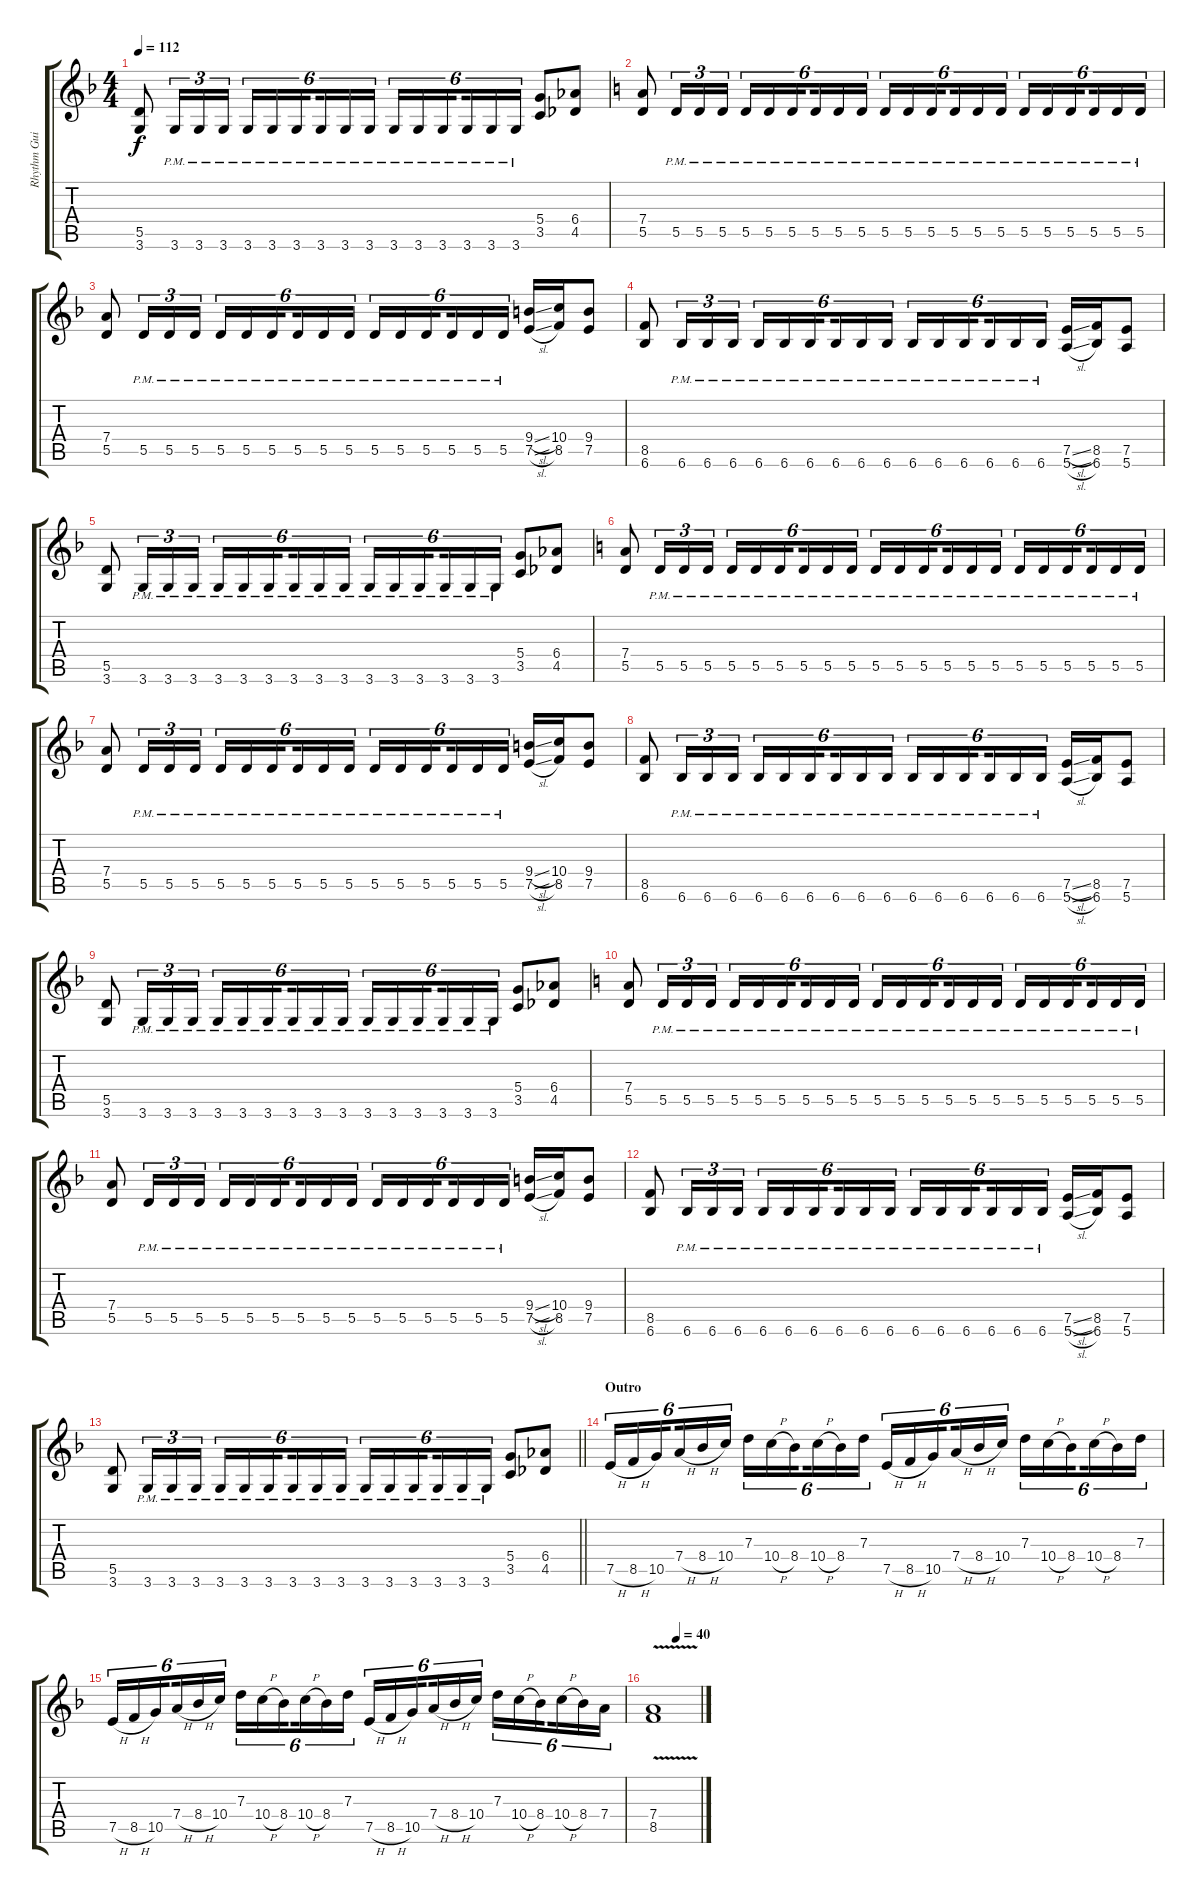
\track ("Rhythm Guitar (Poland)" "Rhythm Gui") {instrument distortionguitar}
\staff {score tabs}
\tuning (E4 B3 G3 D3 A2 E2) {hide}
\ts (4 4)
\tempo 112
\clef g2
\ks f
(5.5 3.6).8{dy f} 3.6{pm}.16{tu (3 2)} 3.6{pm}.16{tu (3 2)} 3.6{pm}.16{tu (3 2)} 3.6{pm}.16{tu (6 4)} 3.6{pm}.16{tu (6 4)} 3.6{pm}.16{tu (6 4) beam splitsecondary} 3.6{pm}.16{tu (6 4)} 3.6{pm}.16{tu (6 4)} 3.6{pm}.16{tu (6 4)} 3.6{pm}.16{tu (6 4)} 3.6{pm}.16{tu (6 4)} 3.6{pm}.16{tu (6 4) beam splitsecondary} 3.6{pm}.16{tu (6 4)} 3.6{pm}.16{tu (6 4)} 3.6{pm}.16{tu (6 4)} (5.4 3.5).8 (6.4 4.5).8 |
\ks c
(7.4 5.5).8 5.5{pm}.16{tu (3 2)} 5.5{pm}.16{tu (3 2)} 5.5{pm}.16{tu (3 2)} 5.5{pm}.16{tu (6 4)} 5.5{pm}.16{tu (6 4)} 5.5{pm}.16{tu (6 4) beam splitsecondary} 5.5{pm}.16{tu (6 4)} 5.5{pm}.16{tu (6 4)} 5.5{pm}.16{tu (6 4)} 5.5{pm}.16{tu (6 4)} 5.5{pm}.16{tu (6 4)} 5.5{pm}.16{tu (6 4) beam splitsecondary} 5.5{pm}.16{tu (6 4)} 5.5{pm}.16{tu (6 4)} 5.5{pm}.16{tu (6 4)} 5.5{pm}.16{tu (6 4)} 5.5{pm}.16{tu (6 4)} 5.5{pm}.16{tu (6 4) beam splitsecondary} 5.5{pm}.16{tu (6 4)} 5.5{pm}.16{tu (6 4)} 5.5{pm}.16{tu (6 4)} |
\ks f
(7.4 5.5).8 5.5{pm}.16{tu (3 2)} 5.5{pm}.16{tu (3 2)} 5.5{pm}.16{tu (3 2)} 5.5{pm}.16{tu (6 4)} 5.5{pm}.16{tu (6 4)} 5.5{pm}.16{tu (6 4) beam splitsecondary} 5.5{pm}.16{tu (6 4)} 5.5{pm}.16{tu (6 4)} 5.5{pm}.16{tu (6 4)} 5.5{pm}.16{tu (6 4)} 5.5{pm}.16{tu (6 4)} 5.5{pm}.16{tu (6 4) beam splitsecondary} 5.5{pm}.16{tu (6 4)} 5.5{pm}.16{tu (6 4)} 5.5{pm}.16{tu (6 4)} (9.4{sl} 7.5{sl}).16 (10.4 8.5).16 (9.4 7.5).8 |
(8.5 6.6).8 6.6{pm}.16{tu (3 2)} 6.6{pm}.16{tu (3 2)} 6.6{pm}.16{tu (3 2)} 6.6{pm}.16{tu (6 4)} 6.6{pm}.16{tu (6 4)} 6.6{pm}.16{tu (6 4) beam splitsecondary} 6.6{pm}.16{tu (6 4)} 6.6{pm}.16{tu (6 4)} 6.6{pm}.16{tu (6 4)} 6.6{pm}.16{tu (6 4)} 6.6{pm}.16{tu (6 4)} 6.6{pm}.16{tu (6 4) beam splitsecondary} 6.6{pm}.16{tu (6 4)} 6.6{pm}.16{tu (6 4)} 6.6{pm}.16{tu (6 4)} (7.5{sl} 5.6{sl}).16 (8.5 6.6).16 (7.5 5.6).8 |
(5.5 3.6).8 3.6{pm}.16{tu (3 2)} 3.6{pm}.16{tu (3 2)} 3.6{pm}.16{tu (3 2)} 3.6{pm}.16{tu (6 4)} 3.6{pm}.16{tu (6 4)} 3.6{pm}.16{tu (6 4) beam splitsecondary} 3.6{pm}.16{tu (6 4)} 3.6{pm}.16{tu (6 4)} 3.6{pm}.16{tu (6 4)} 3.6{pm}.16{tu (6 4)} 3.6{pm}.16{tu (6 4)} 3.6{pm}.16{tu (6 4) beam splitsecondary} 3.6{pm}.16{tu (6 4)} 3.6{pm}.16{tu (6 4)} 3.6{pm}.16{tu (6 4)} (5.4 3.5).8 (6.4 4.5).8 |
\ks c
(7.4 5.5).8 5.5{pm}.16{tu (3 2)} 5.5{pm}.16{tu (3 2)} 5.5{pm}.16{tu (3 2)} 5.5{pm}.16{tu (6 4)} 5.5{pm}.16{tu (6 4)} 5.5{pm}.16{tu (6 4) beam splitsecondary} 5.5{pm}.16{tu (6 4)} 5.5{pm}.16{tu (6 4)} 5.5{pm}.16{tu (6 4)} 5.5{pm}.16{tu (6 4)} 5.5{pm}.16{tu (6 4)} 5.5{pm}.16{tu (6 4) beam splitsecondary} 5.5{pm}.16{tu (6 4)} 5.5{pm}.16{tu (6 4)} 5.5{pm}.16{tu (6 4)} 5.5{pm}.16{tu (6 4)} 5.5{pm}.16{tu (6 4)} 5.5{pm}.16{tu (6 4) beam splitsecondary} 5.5{pm}.16{tu (6 4)} 5.5{pm}.16{tu (6 4)} 5.5{pm}.16{tu (6 4)} |
\ks f
(7.4 5.5).8 5.5{pm}.16{tu (3 2)} 5.5{pm}.16{tu (3 2)} 5.5{pm}.16{tu (3 2)} 5.5{pm}.16{tu (6 4)} 5.5{pm}.16{tu (6 4)} 5.5{pm}.16{tu (6 4) beam splitsecondary} 5.5{pm}.16{tu (6 4)} 5.5{pm}.16{tu (6 4)} 5.5{pm}.16{tu (6 4)} 5.5{pm}.16{tu (6 4)} 5.5{pm}.16{tu (6 4)} 5.5{pm}.16{tu (6 4) beam splitsecondary} 5.5{pm}.16{tu (6 4)} 5.5{pm}.16{tu (6 4)} 5.5{pm}.16{tu (6 4)} (9.4{sl} 7.5{sl}).16 (10.4 8.5).16 (9.4 7.5).8 |
(8.5 6.6).8 6.6{pm}.16{tu (3 2)} 6.6{pm}.16{tu (3 2)} 6.6{pm}.16{tu (3 2)} 6.6{pm}.16{tu (6 4)} 6.6{pm}.16{tu (6 4)} 6.6{pm}.16{tu (6 4) beam splitsecondary} 6.6{pm}.16{tu (6 4)} 6.6{pm}.16{tu (6 4)} 6.6{pm}.16{tu (6 4)} 6.6{pm}.16{tu (6 4)} 6.6{pm}.16{tu (6 4)} 6.6{pm}.16{tu (6 4) beam splitsecondary} 6.6{pm}.16{tu (6 4)} 6.6{pm}.16{tu (6 4)} 6.6{pm}.16{tu (6 4)} (7.5{sl} 5.6{sl}).16 (8.5 6.6).16 (7.5 5.6).8 |
(5.5 3.6).8 3.6{pm}.16{tu (3 2)} 3.6{pm}.16{tu (3 2)} 3.6{pm}.16{tu (3 2)} 3.6{pm}.16{tu (6 4)} 3.6{pm}.16{tu (6 4)} 3.6{pm}.16{tu (6 4) beam splitsecondary} 3.6{pm}.16{tu (6 4)} 3.6{pm}.16{tu (6 4)} 3.6{pm}.16{tu (6 4)} 3.6{pm}.16{tu (6 4)} 3.6{pm}.16{tu (6 4)} 3.6{pm}.16{tu (6 4) beam splitsecondary} 3.6{pm}.16{tu (6 4)} 3.6{pm}.16{tu (6 4)} 3.6{pm}.16{tu (6 4)} (5.4 3.5).8 (6.4 4.5).8 |
\ks c
(7.4 5.5).8 5.5{pm}.16{tu (3 2)} 5.5{pm}.16{tu (3 2)} 5.5{pm}.16{tu (3 2)} 5.5{pm}.16{tu (6 4)} 5.5{pm}.16{tu (6 4)} 5.5{pm}.16{tu (6 4) beam splitsecondary} 5.5{pm}.16{tu (6 4)} 5.5{pm}.16{tu (6 4)} 5.5{pm}.16{tu (6 4)} 5.5{pm}.16{tu (6 4)} 5.5{pm}.16{tu (6 4)} 5.5{pm}.16{tu (6 4) beam splitsecondary} 5.5{pm}.16{tu (6 4)} 5.5{pm}.16{tu (6 4)} 5.5{pm}.16{tu (6 4)} 5.5{pm}.16{tu (6 4)} 5.5{pm}.16{tu (6 4)} 5.5{pm}.16{tu (6 4) beam splitsecondary} 5.5{pm}.16{tu (6 4)} 5.5{pm}.16{tu (6 4)} 5.5{pm}.16{tu (6 4)} |
\ks f
(7.4 5.5).8 5.5{pm}.16{tu (3 2)} 5.5{pm}.16{tu (3 2)} 5.5{pm}.16{tu (3 2)} 5.5{pm}.16{tu (6 4)} 5.5{pm}.16{tu (6 4)} 5.5{pm}.16{tu (6 4) beam splitsecondary} 5.5{pm}.16{tu (6 4)} 5.5{pm}.16{tu (6 4)} 5.5{pm}.16{tu (6 4)} 5.5{pm}.16{tu (6 4)} 5.5{pm}.16{tu (6 4)} 5.5{pm}.16{tu (6 4) beam splitsecondary} 5.5{pm}.16{tu (6 4)} 5.5{pm}.16{tu (6 4)} 5.5{pm}.16{tu (6 4)} (9.4{sl} 7.5{sl}).16 (10.4 8.5).16 (9.4 7.5).8 |
(8.5 6.6).8 6.6{pm}.16{tu (3 2)} 6.6{pm}.16{tu (3 2)} 6.6{pm}.16{tu (3 2)} 6.6{pm}.16{tu (6 4)} 6.6{pm}.16{tu (6 4)} 6.6{pm}.16{tu (6 4) beam splitsecondary} 6.6{pm}.16{tu (6 4)} 6.6{pm}.16{tu (6 4)} 6.6{pm}.16{tu (6 4)} 6.6{pm}.16{tu (6 4)} 6.6{pm}.16{tu (6 4)} 6.6{pm}.16{tu (6 4) beam splitsecondary} 6.6{pm}.16{tu (6 4)} 6.6{pm}.16{tu (6 4)} 6.6{pm}.16{tu (6 4)} (7.5{sl} 5.6{sl}).16 (8.5 6.6).16 (7.5 5.6).8 |
\barLineRight lightlight
(5.5 3.6).8 3.6{pm}.16{tu (3 2)} 3.6{pm}.16{tu (3 2)} 3.6{pm}.16{tu (3 2)} 3.6{pm}.16{tu (6 4)} 3.6{pm}.16{tu (6 4)} 3.6{pm}.16{tu (6 4) beam splitsecondary} 3.6{pm}.16{tu (6 4)} 3.6{pm}.16{tu (6 4)} 3.6{pm}.16{tu (6 4)} 3.6{pm}.16{tu (6 4)} 3.6{pm}.16{tu (6 4)} 3.6{pm}.16{tu (6 4) beam splitsecondary} 3.6{pm}.16{tu (6 4)} 3.6{pm}.16{tu (6 4)} 3.6{pm}.16{tu (6 4)} (5.4 3.5).8 (6.4 4.5).8 |
\section ("" "Outro")
7.5{h}.16{tu (6 4)} 8.5{h}.16{tu (6 4)} 10.5.16{tu (6 4) beam splitsecondary} 7.4{h}.16{tu (6 4)} 8.4{h}.16{tu (6 4)} 10.4.16{tu (6 4)} 7.3.16{tu (6 4)} 10.4{h}.16{tu (6 4)} 8.4.16{tu (6 4) beam splitsecondary} 10.4{h}.16{tu (6 4)} 8.4.16{tu (6 4)} 7.3.16{tu (6 4)} 7.5{h}.16{tu (6 4)} 8.5{h}.16{tu (6 4)} 10.5.16{tu (6 4) beam splitsecondary} 7.4{h}.16{tu (6 4)} 8.4{h}.16{tu (6 4)} 10.4.16{tu (6 4)} 7.3.16{tu (6 4)} 10.4{h}.16{tu (6 4)} 8.4.16{tu (6 4) beam splitsecondary} 10.4{h}.16{tu (6 4)} 8.4.16{tu (6 4)} 7.3.16{tu (6 4)} |
7.5{h}.16{tu (6 4)} 8.5{h}.16{tu (6 4)} 10.5.16{tu (6 4) beam splitsecondary} 7.4{h}.16{tu (6 4)} 8.4{h}.16{tu (6 4)} 10.4.16{tu (6 4)} 7.3.16{tu (6 4)} 10.4{h}.16{tu (6 4)} 8.4.16{tu (6 4) beam splitsecondary} 10.4{h}.16{tu (6 4)} 8.4.16{tu (6 4)} 7.3.16{tu (6 4)} 7.5{h}.16{tu (6 4)} 8.5{h}.16{tu (6 4)} 10.5.16{tu (6 4) beam splitsecondary} 7.4{h}.16{tu (6 4)} 8.4{h}.16{tu (6 4)} 10.4.16{tu (6 4)} 7.3.16{tu (6 4)} 10.4{h}.16{tu (6 4)} 8.4.16{tu (6 4) beam splitsecondary} 10.4{h}.16{tu (6 4)} 8.4.16{tu (6 4)} 7.4.16{tu (6 4)} |
\tempo (40 0.5)
(7.4{v} 8.5{v}).1
